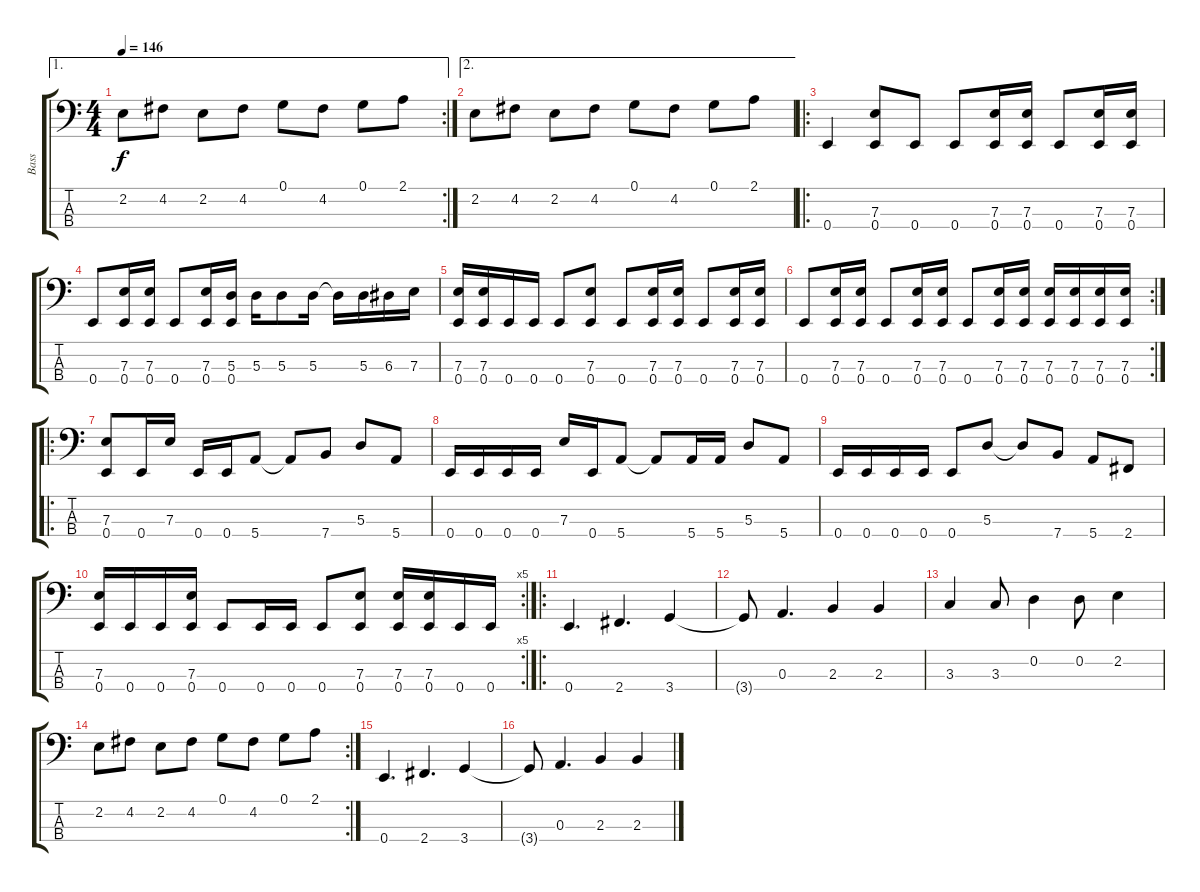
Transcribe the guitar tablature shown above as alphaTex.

\track ("Bass" "Bass") {instrument electricbasspick}
\staff {score tabs}
\tuning (G2 D2 A1 E1) {hide}
\ae 1
\rc 2
\ts (4 4)
\tempo 146
\clef f4
\ks c
2.2.8{dy f} 4.2.8 2.2.8 4.2.8 0.1.8 4.2.8 0.1.8 2.1.8 |
\ae 2
2.2.8 4.2.8 2.2.8 4.2.8 0.1.8 4.2.8 0.1.8 2.1.8 |
\ro
0.4.4 (7.3 0.4).8 0.4.8 0.4.8 (7.3 0.4).16 (7.3 0.4).16 0.4.8 (7.3 0.4).16 (7.3 0.4).16 |
0.4.8 (7.3 0.4).16 (7.3 0.4).16 0.4.8 (7.3 0.4).16 (5.3 0.4).16 5.3.16 5.3.8 5.3.16 5.3{t}.16 5.3.16 6.3.16 7.3.16 |
(7.3 0.4).16 (7.3 0.4).16 0.4.16 0.4.16 0.4.8 (7.3 0.4).8 0.4.8 (7.3 0.4).16 (7.3 0.4).16 0.4.8 (7.3 0.4).16 (7.3 0.4).16 |
\rc 2
0.4.8 (7.3 0.4).16 (7.3 0.4).16 0.4.8 (7.3 0.4).16 (7.3 0.4).16 0.4.8 (7.3 0.4).16 (7.3 0.4).16 (7.3 0.4).16 (7.3 0.4).16 (7.3 0.4).16 (7.3 0.4).16 |
\ro
(7.3 0.4).8 0.4.16 7.3.16 0.4.16 0.4.16 5.4.8 5.4{t}.8 7.4.8 5.3.8 5.4.8 |
0.4.16 0.4.16 0.4.16 0.4.16 7.3.16 0.4.16 5.4.8 5.4{t}.8 5.4.16 5.4.16 5.3.8 5.4.8 |
0.4.16 0.4.16 0.4.16 0.4.16 0.4.8 5.3.8 5.3{t}.8 7.4.8 5.4.8 2.4.8 |
\rc 5
(7.3 0.4).16 0.4.16 0.4.16 (7.3 0.4).16 0.4.8 0.4.16 0.4.16 0.4.8 (7.3 0.4).8 (7.3 0.4).16 (7.3 0.4).16 0.4.16 0.4.16 |
\ro
0.4.4{d} 2.4.4{d} 3.4.4 |
3.4{t}.8 0.3.4{d} 2.3.4 2.3.4 |
3.3.4 3.3.8 0.2.4 0.2.8 2.2.4 |
\rc 2
2.2.8 4.2.8 2.2.8 4.2.8 0.1.8 4.2.8 0.1.8 2.1.8 |
0.4.4{d} 2.4.4{d} 3.4.4 |
3.4{t}.8 0.3.4{d} 2.3.4 2.3.4
